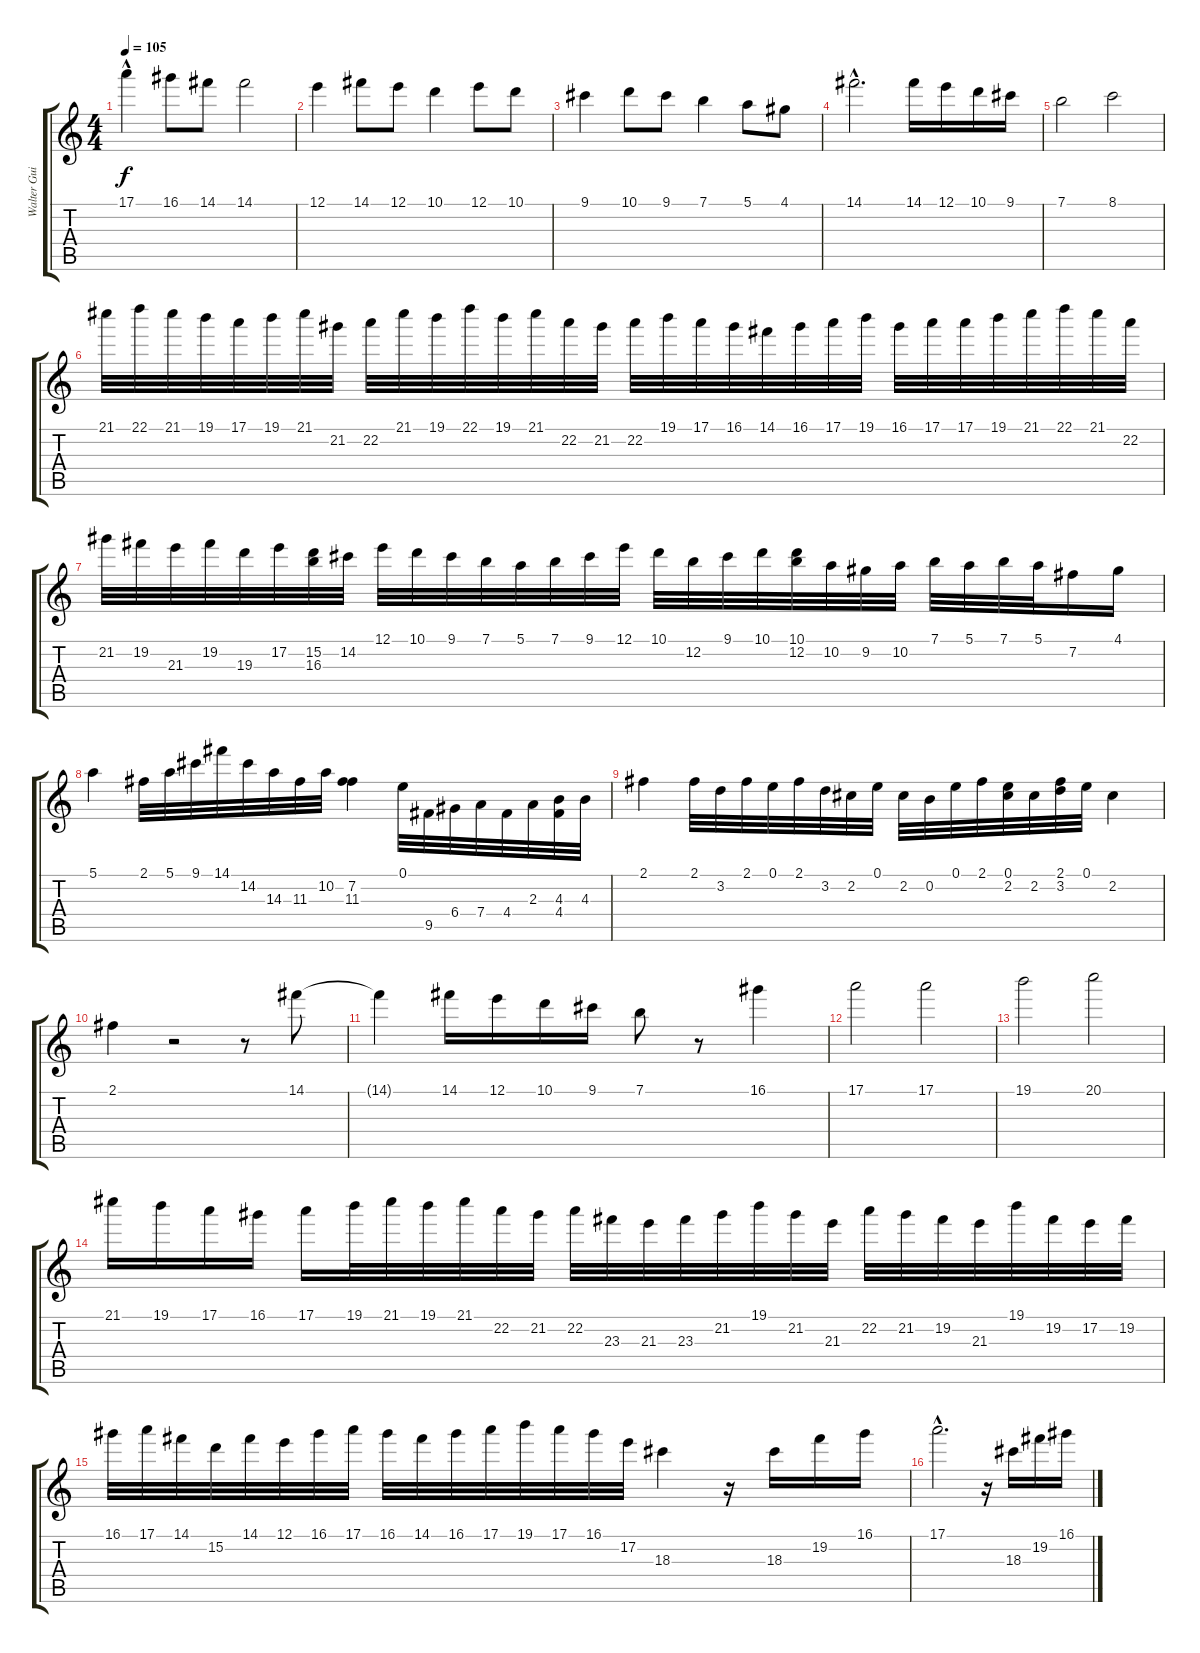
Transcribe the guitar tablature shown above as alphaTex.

\track ("Walter Guiardino" "Walter Gui") {instrument distortionguitar}
\staff {score tabs}
\tuning (E4 B3 G3 D3 A2 E2) {hide}
\ts (4 4)
\tempo 105
\clef g2
\ks c
17.1{hac}.4{dy f} 16.1.8 14.1.8 14.1.2 |
12.1.4 14.1.8 12.1.8 10.1.4 12.1.8 10.1.8 |
9.1.4 10.1.8 9.1.8 7.1.4 5.1.8 4.1.8 |
14.1{hac}.2{d} 14.1.16 12.1.16 10.1.16 9.1.16 |
7.1.2 8.1.2 |
21.1.32 22.1.32 21.1.32 19.1.32 17.1.32 19.1.32 21.1.32 21.2.32 22.2.32 21.1.32 19.1.32 22.1.32 19.1.32 21.1.32 22.2.32 21.2.32 22.2.32 19.1.32 17.1.32 16.1.32 14.1.32 16.1.32 17.1.32 19.1.32 16.1.32 17.1.32 17.1.32 19.1.32 21.1.32 22.1.32 21.1.32 22.2.32 |
21.2.32 19.2.32 21.3.32 19.2.32 19.3.32 17.2.32 (15.2 16.3).32 14.2.32 12.1.32 10.1.32 9.1.32 7.1.32 5.1.32 7.1.32 9.1.32 12.1.32 10.1.32 12.2.32 9.1.32 10.1.32 (10.1 12.2).32 10.2.32 9.2.32 10.2.32 7.1.32 5.1.32 7.1.32 5.1.32 7.2.16 4.1.16 |
5.1.4 2.1.32 5.1.32 9.1.32 14.1.32 14.2.32 14.3.32 11.3.32 10.2.32 (7.2 11.3).4 0.1.32 9.5.32 6.4.32 7.4.32 4.4.32 2.3.32 (4.3 4.4).32 4.3.32 |
2.1.4 2.1.32 3.2.32 2.1.32 0.1.32 2.1.32 3.2.32 2.2.32 0.1.32 2.2.32 0.2.32 0.1.32 2.1.32 (0.1 2.2).32 2.2.32 (2.1 3.2).32 0.1.32 2.2.4 |
2.1.4 r.2 r.8 14.1.8 |
14.1{t}.4 14.1.16 12.1.16 10.1.16 9.1.16 7.1.8 r.8 16.1.4 |
17.1.2 17.1.2 |
19.1.2 20.1.2 |
21.1.16 19.1.16 17.1.16 16.1.16 17.1.16 19.1.32 21.1.32 19.1.32 21.1.32 22.2.32 21.2.32 22.2.32 23.3.32 21.3.32 23.3.32 21.2.32 19.1.32 21.2.32 21.3.32 22.2.32 21.2.32 19.2.32 21.3.32 19.1.32 19.2.32 17.2.32 19.2.32 |
16.1.32 17.1.32 14.1.32 15.2.32 14.1.32 12.1.32 16.1.32 17.1.32 16.1.32 14.1.32 16.1.32 17.1.32 19.1.32 17.1.32 16.1.32 17.2.32 18.3.4 r.16 18.3.16 19.2.16 16.1.16 |
17.1{hac}.2{d} r.16 18.3.16 19.2.16 16.1.16
